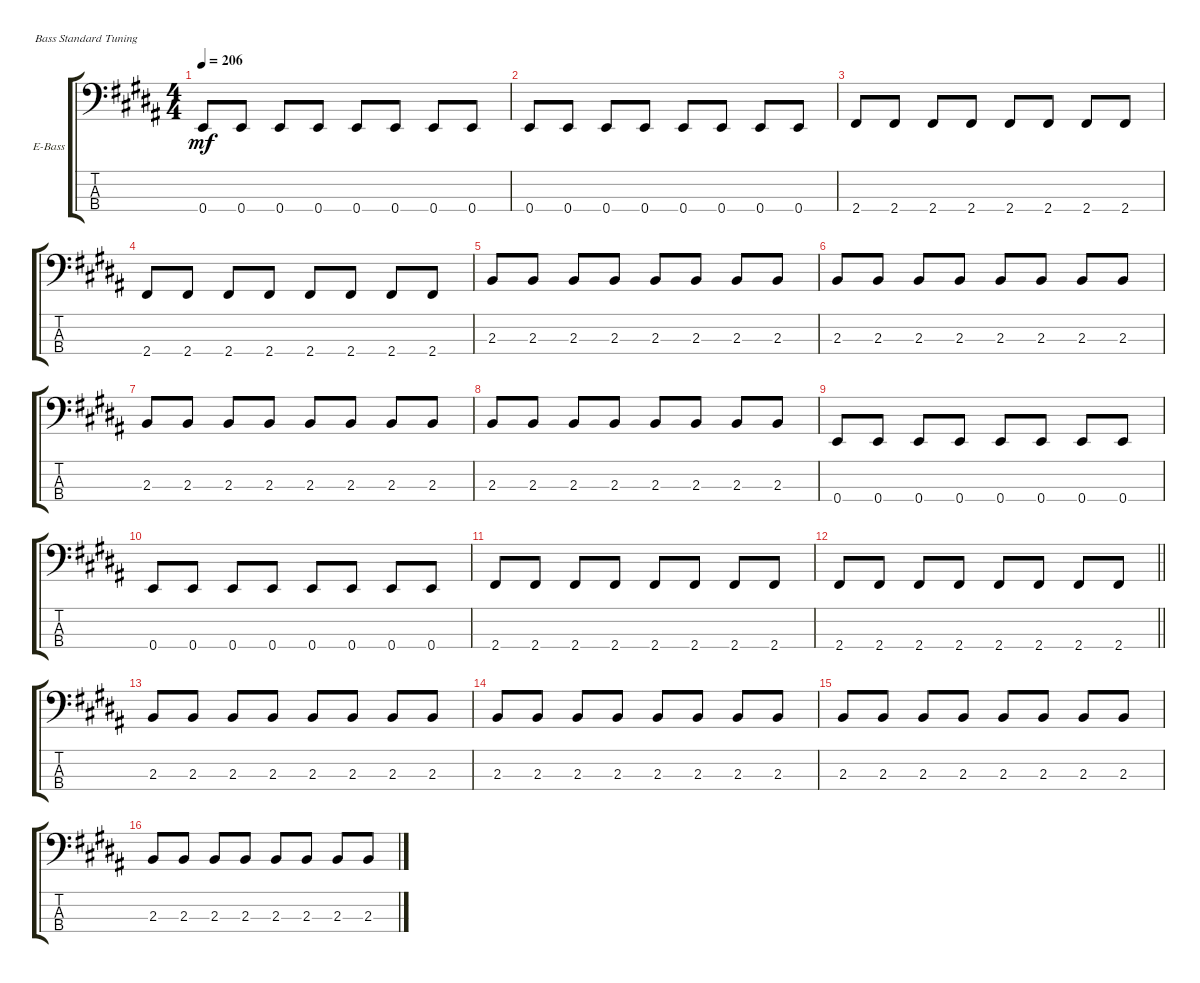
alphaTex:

\defaultSystemsLayout 4
\bracketExtendMode groupsimilarinstruments
\firstSystemTrackNameOrientation horizontal
\otherSystemsTrackNameOrientation horizontal
\track ("Bass" "E-Bass") {instrument electricbassfinger}
\staff {score tabs}
\tuning (G2 D2 A1 E1)
\ts (4 4)
\tempo 206
\clef f4
\ks b
0.4.8{dy mf} 0.4.8 0.4.8 0.4.8 0.4.8 0.4.8 0.4.8 0.4.8 |
0.4.8 0.4.8 0.4.8 0.4.8 0.4.8 0.4.8 0.4.8 0.4.8 |
2.4.8 2.4.8 2.4.8 2.4.8 2.4.8 2.4.8 2.4.8 2.4.8 |
2.4.8 2.4.8 2.4.8 2.4.8 2.4.8 2.4.8 2.4.8 2.4.8 |
2.3.8 2.3.8 2.3.8 2.3.8 2.3.8 2.3.8 2.3.8 2.3.8 |
2.3.8 2.3.8 2.3.8 2.3.8 2.3.8 2.3.8 2.3.8 2.3.8 |
2.3.8 2.3.8 2.3.8 2.3.8 2.3.8 2.3.8 2.3.8 2.3.8 |
2.3.8 2.3.8 2.3.8 2.3.8 2.3.8 2.3.8 2.3.8 2.3.8 |
0.4.8 0.4.8 0.4.8 0.4.8 0.4.8 0.4.8 0.4.8 0.4.8 |
0.4.8 0.4.8 0.4.8 0.4.8 0.4.8 0.4.8 0.4.8 0.4.8 |
2.4.8 2.4.8 2.4.8 2.4.8 2.4.8 2.4.8 2.4.8 2.4.8 |
\barLineRight lightlight
2.4.8 2.4.8 2.4.8 2.4.8 2.4.8 2.4.8 2.4.8 2.4.8 |
2.3.8 2.3.8 2.3.8 2.3.8 2.3.8 2.3.8 2.3.8 2.3.8 |
2.3.8 2.3.8 2.3.8 2.3.8 2.3.8 2.3.8 2.3.8 2.3.8 |
2.3.8 2.3.8 2.3.8 2.3.8 2.3.8 2.3.8 2.3.8 2.3.8 |
2.3.8 2.3.8 2.3.8 2.3.8 2.3.8 2.3.8 2.3.8 2.3.8
